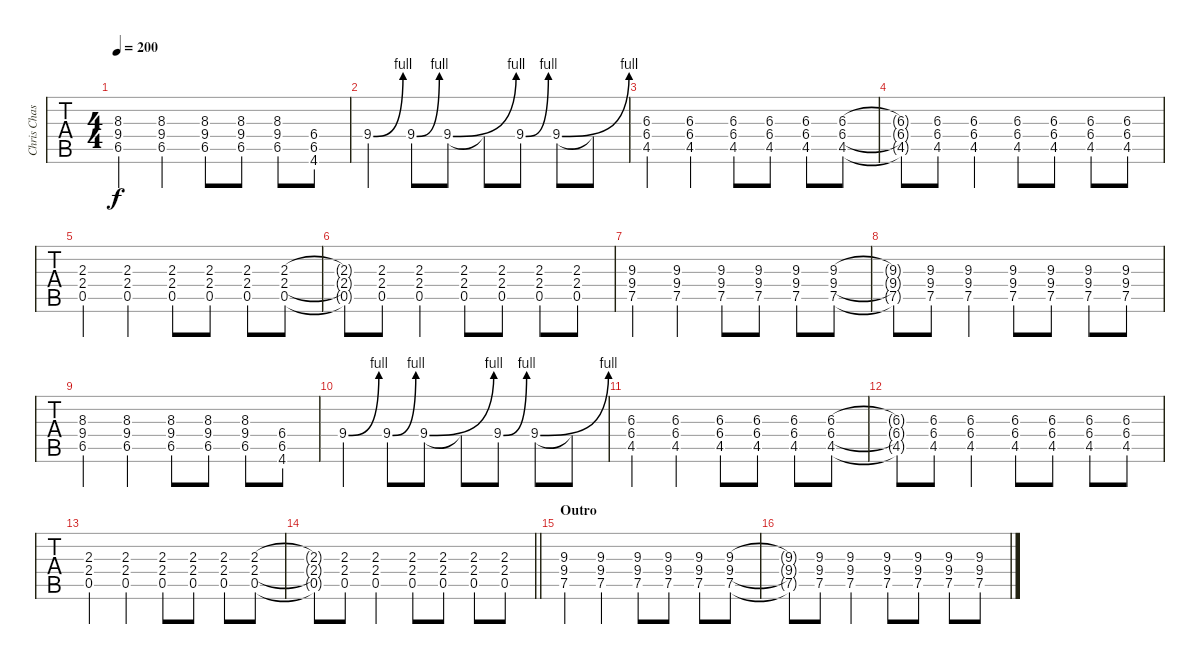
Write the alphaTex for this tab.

\track ("Chris Chasse - Guitar One" "Chris Chas") {instrument distortionguitar}
\staff {tabs}
\tuning (Eb4 Bb3 Gb3 Db3 Ab2 Eb2) {hide}
\ts (4 4)
\tempo 200
\clef g2
\ks c
(8.3 9.4 6.5).4{dy f} (8.3 9.4 6.5).4 (8.3 9.4 6.5).8 (8.3 9.4 6.5).8 (8.3 9.4 6.5).8 (6.4 6.5 4.6).8 |
9.4{be (bend 0 0 60 4)}.4 9.4{be (bend 0 0 60 4)}.8 9.4{be (bend 0 0 60 4)}.8 9.4{t}.8 9.4{be (bend 0 0 60 4)}.8 9.4{be (bend 0 0 60 4)}.8 9.4{t}.8 |
(6.3 6.4 4.5).4 (6.3 6.4 4.5).4 (6.3 6.4 4.5).8 (6.3 6.4 4.5).8 (6.3 6.4 4.5).8 (6.3 6.4 4.5).8 |
(6.3{t} 6.4{t} 4.5{t}).8 (6.3 6.4 4.5).8 (6.3 6.4 4.5).4 (6.3 6.4 4.5).8 (6.3 6.4 4.5).8 (6.3 6.4 4.5).8 (6.3 6.4 4.5).8 |
(2.3 2.4 0.5).4 (2.3 2.4 0.5).4 (2.3 2.4 0.5).8 (2.3 2.4 0.5).8 (2.3 2.4 0.5).8 (2.3 2.4 0.5).8 |
(2.3{t} 2.4{t} 0.5{t}).8 (2.3 2.4 0.5).8 (2.3 2.4 0.5).4 (2.3 2.4 0.5).8 (2.3 2.4 0.5).8 (2.3 2.4 0.5).8 (2.3 2.4 0.5).8 |
(9.3 9.4 7.5).4 (9.3 9.4 7.5).4 (9.3 9.4 7.5).8 (9.3 9.4 7.5).8 (9.3 9.4 7.5).8 (9.3 9.4 7.5).8 |
(9.3{t} 9.4{t} 7.5{t}).8 (9.3 9.4 7.5).8 (9.3 9.4 7.5).4 (9.3 9.4 7.5).8 (9.3 9.4 7.5).8 (9.3 9.4 7.5).8 (9.3 9.4 7.5).8 |
(8.3 9.4 6.5).4 (8.3 9.4 6.5).4 (8.3 9.4 6.5).8 (8.3 9.4 6.5).8 (8.3 9.4 6.5).8 (6.4 6.5 4.6).8 |
9.4{be (bend 0 0 60 4)}.4 9.4{be (bend 0 0 60 4)}.8 9.4{be (bend 0 0 60 4)}.8 9.4{t}.8 9.4{be (bend 0 0 60 4)}.8 9.4{be (bend 0 0 60 4)}.8 9.4{t}.8 |
(6.3 6.4 4.5).4 (6.3 6.4 4.5).4 (6.3 6.4 4.5).8 (6.3 6.4 4.5).8 (6.3 6.4 4.5).8 (6.3 6.4 4.5).8 |
(6.3{t} 6.4{t} 4.5{t}).8 (6.3 6.4 4.5).8 (6.3 6.4 4.5).4 (6.3 6.4 4.5).8 (6.3 6.4 4.5).8 (6.3 6.4 4.5).8 (6.3 6.4 4.5).8 |
(2.3 2.4 0.5).4 (2.3 2.4 0.5).4 (2.3 2.4 0.5).8 (2.3 2.4 0.5).8 (2.3 2.4 0.5).8 (2.3 2.4 0.5).8 |
\barLineRight lightlight
(2.3{t} 2.4{t} 0.5{t}).8 (2.3 2.4 0.5).8 (2.3 2.4 0.5).4 (2.3 2.4 0.5).8 (2.3 2.4 0.5).8 (2.3 2.4 0.5).8 (2.3 2.4 0.5).8 |
\section ("" "Outro")
(9.3 9.4 7.5).4 (9.3 9.4 7.5).4 (9.3 9.4 7.5).8 (9.3 9.4 7.5).8 (9.3 9.4 7.5).8 (9.3 9.4 7.5).8 |
(9.3{t} 9.4{t} 7.5{t}).8 (9.3 9.4 7.5).8 (9.3 9.4 7.5).4 (9.3 9.4 7.5).8 (9.3 9.4 7.5).8 (9.3 9.4 7.5).8 (9.3 9.4 7.5).8
